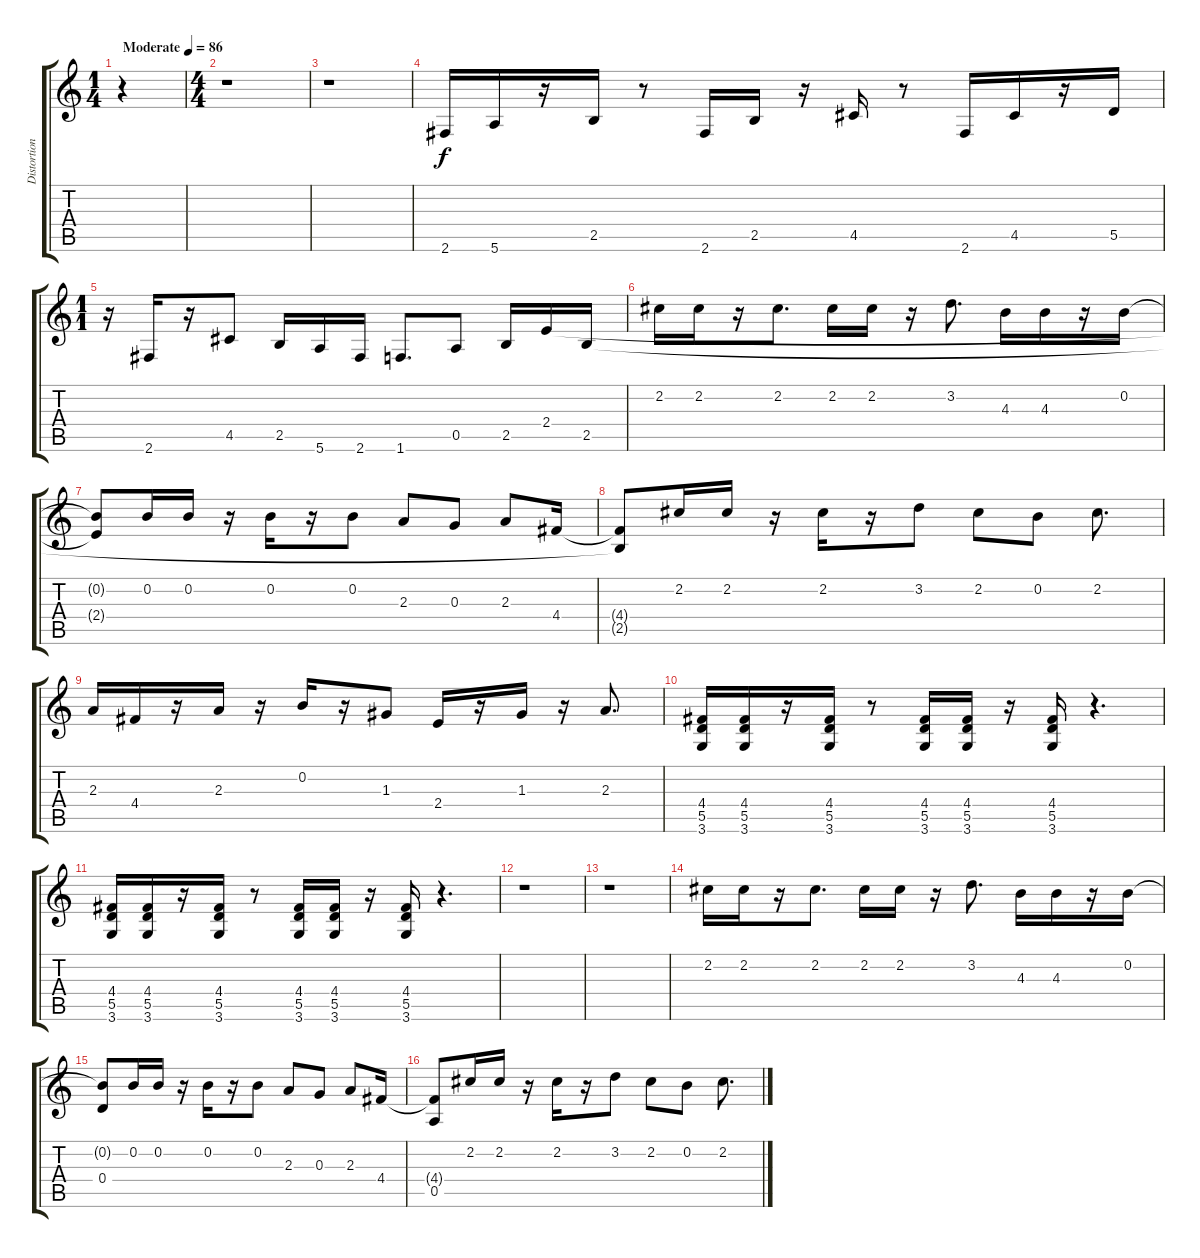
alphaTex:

\track ("Distortion 1" "Distortion") {instrument distortionguitar}
\staff {score tabs}
\tuning (E4 B3 G3 D3 A2 E2) {hide}
\ts (1 4)
\tempo (86 "Moderate")
\clef g2
\ks c
r.4{dy f instrument distortionguitar} |
\ts (4 4)
r.1 |
r.1 |
2.6.16 5.6.16 r.16 2.5.16 r.8 2.6.16 2.5.16 r.16 4.5.16 r.8 2.6.16 4.5.16 r.16 5.5.16 |
\ts (1 1)
r.16 2.6.16 r.16 4.5.8 2.5.16 5.6.16 2.6.16 1.6.8{d} 0.5.8 2.5.16 2.4.16 2.5.16 |
2.2.16 2.2.16 r.16 2.2.8{d} 2.2.16 2.2.16 r.16 3.2.8{d} 4.3.16 4.3.16 r.16 0.2.16 |
(0.2{t} 2.4{t}).8 0.2.16 0.2.16 r.16 0.2.16 r.16 0.2.8 2.3.8 0.3.8 2.3.8 4.4.16 |
(4.4{t} 2.5{t}).8 2.2.16 2.2.16 r.16 2.2.16 r.16 3.2.8 2.2.8 0.2.8 2.2.8{d} |
2.3.16 4.4.16 r.16 2.3.16 r.16 0.2.16 r.16 1.3.8 2.4.16 r.16 1.3.16 r.16 2.3.8{d} |
(4.4 5.5 3.6).16 (4.4 5.5 3.6).16 r.16 (4.4 5.5 3.6).16 r.8 (4.4 5.5 3.6).16 (4.4 5.5 3.6).16 r.16 (4.4 5.5 3.6).16 r.4{d} |
(4.4 5.5 3.6).16 (4.4 5.5 3.6).16 r.16 (4.4 5.5 3.6).16 r.8 (4.4 5.5 3.6).16 (4.4 5.5 3.6).16 r.16 (4.4 5.5 3.6).16 r.4{d} |
r.1 |
r.1 |
2.2.16 2.2.16 r.16 2.2.8{d} 2.2.16 2.2.16 r.16 3.2.8{d} 4.3.16 4.3.16 r.16 0.2.16 |
(0.2{t} 0.4).8 0.2.16 0.2.16 r.16 0.2.16 r.16 0.2.8 2.3.8 0.3.8 2.3.8 4.4.16 |
(4.4{t} 0.5).8 2.2.16 2.2.16 r.16 2.2.16 r.16 3.2.8 2.2.8 0.2.8 2.2.8{d}
